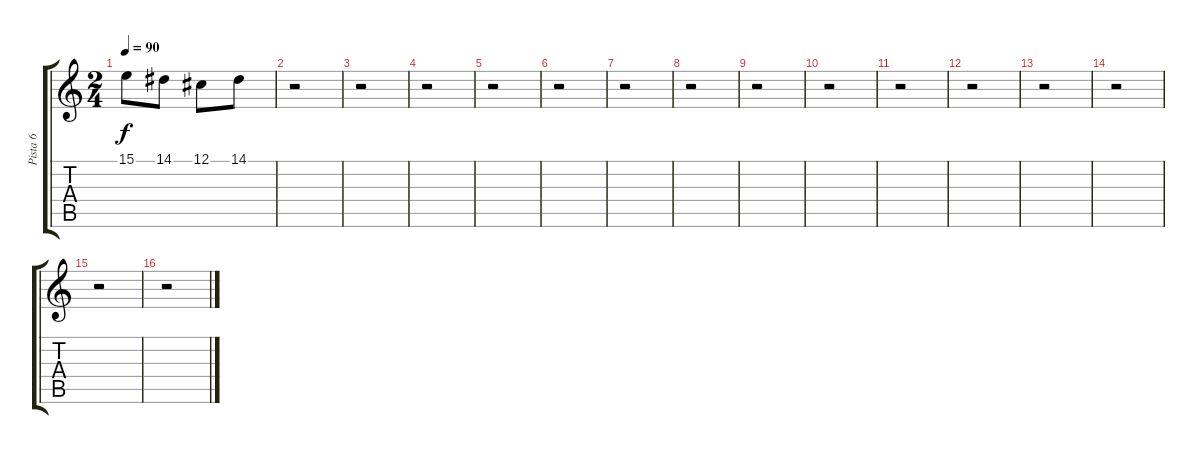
\track ("Pista 6" "Pista 6") {instrument choiraahs}
\staff {score tabs}
\tuning (Db4 Ab3 E3 B2 Gb2 Db2) {hide}
\ts (2 4)
\tempo 90
\clef g2
\ks c
15.1.8{dy f} 14.1.8 12.1.8 14.1.8 |
r.2 |
r.2 |
r.2 |
r.2 |
r.2 |
r.2 |
r.2 |
r.2 |
r.2 |
r.2 |
r.2 |
r.2 |
r.2 |
r.2 |
r.2
